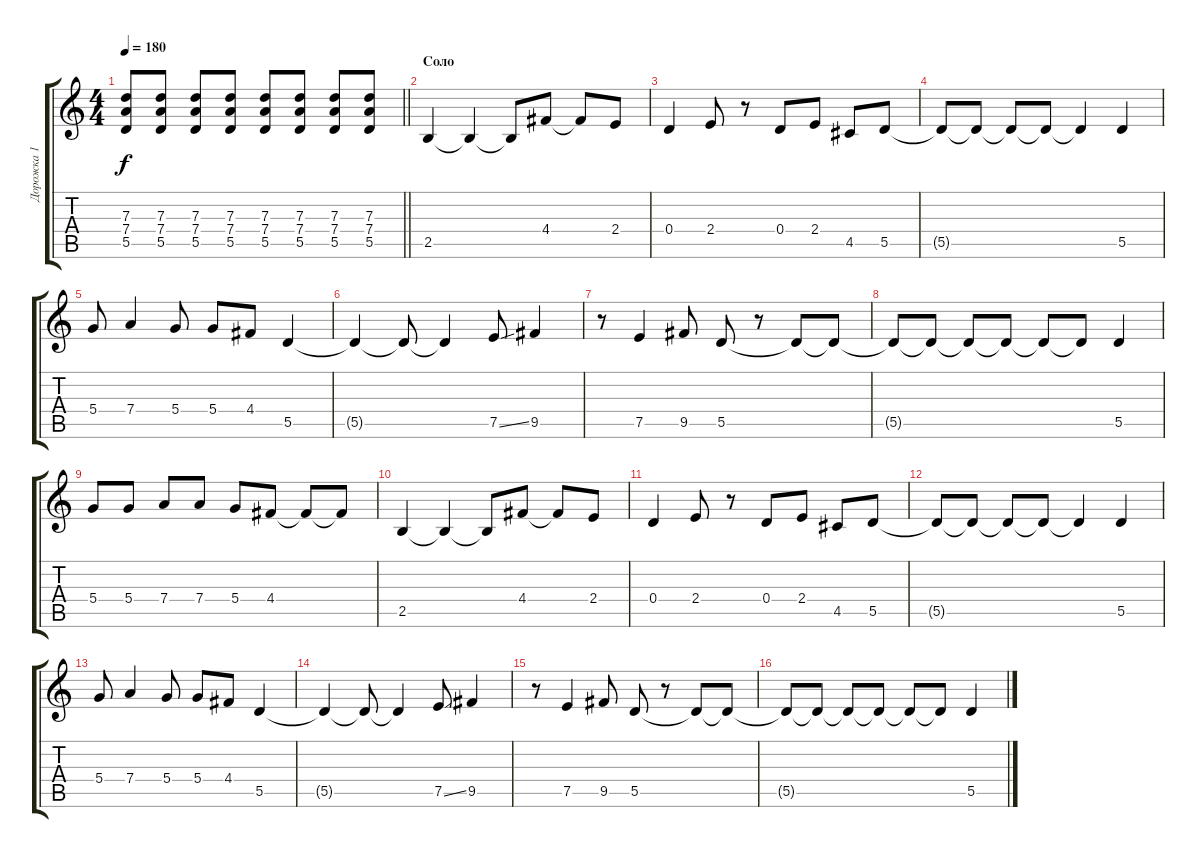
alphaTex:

\track ("Дорожка 1" "Дорожка 1") {instrument overdrivenguitar}
\staff {score tabs}
\tuning (E4 B3 G3 D3 A2 E2) {hide}
\ts (4 4)
\tempo 180
\clef g2
\barLineRight lightlight
\ks c
(7.3 7.4 5.5).8{dy f} (7.3 7.4 5.5).8 (7.3 7.4 5.5).8 (7.3 7.4 5.5).8 (7.3 7.4 5.5).8 (7.3 7.4 5.5).8 (7.3 7.4 5.5).8 (7.3 7.4 5.5).8 |
\section ("" "Соло")
2.5.4 2.5{t}.4 2.5{t}.8 4.4.8 4.4{t}.8 2.4.8 |
0.4.4 2.4.8 r.8 0.4.8 2.4.8 4.5.8 5.5.8 |
5.5{t}.8 5.5{t}.8 5.5{t}.8 5.5{t}.8 5.5{t}.4 5.5.4 |
5.4.8 7.4.4 5.4.8 5.4.8 4.4.8 5.5.4 |
5.5{t}.4 5.5{t}.8 5.5{t}.4 7.5{ss}.8 9.5.4 |
r.8 7.5.4 9.5.8 5.5.8 r.8 5.5{t}.8 5.5{t}.8 |
5.5{t}.8 5.5{t}.8 5.5{t}.8 5.5{t}.8 5.5{t}.8 5.5{t}.8 5.5.4 |
5.4.8 5.4.8 7.4.8 7.4.8 5.4.8 4.4.8 4.4{t}.8 4.4{t}.8 |
2.5.4 2.5{t}.4 2.5{t}.8 4.4.8 4.4{t}.8 2.4.8 |
0.4.4 2.4.8 r.8 0.4.8 2.4.8 4.5.8 5.5.8 |
5.5{t}.8 5.5{t}.8 5.5{t}.8 5.5{t}.8 5.5{t}.4 5.5.4 |
5.4.8 7.4.4 5.4.8 5.4.8 4.4.8 5.5.4 |
5.5{t}.4 5.5{t}.8 5.5{t}.4 7.5{ss}.8 9.5.4 |
r.8 7.5.4 9.5.8 5.5.8 r.8 5.5{t}.8 5.5{t}.8 |
5.5{t}.8 5.5{t}.8 5.5{t}.8 5.5{t}.8 5.5{t}.8 5.5{t}.8 5.5.4
